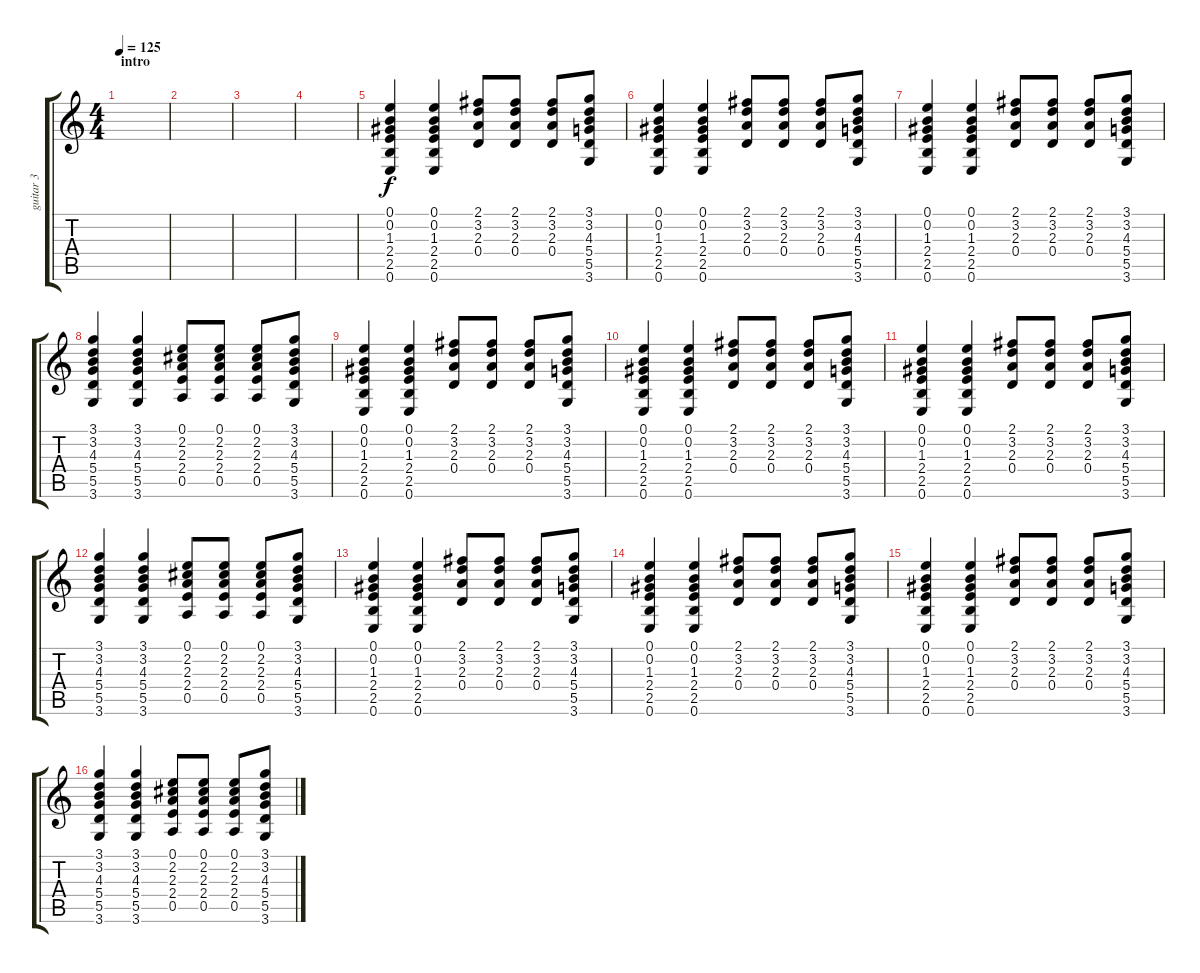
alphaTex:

\track ("guitar 3" "guitar 3") {instrument acousticguitarsteel}
\staff {score tabs}
\tuning (E4 B3 G3 D3 A2 E2) {hide}
\ts (4 4)
\section ("" "intro")
\tempo 125
\clef g2
\ks c
|
|
|
|
(0.1 0.2 1.3 2.4 2.5 0.6).4 (0.1 0.2 1.3 2.4 2.5 0.6).4 (2.1 3.2 2.3 0.4).8 (2.1 3.2 2.3 0.4).8 (2.1 3.2 2.3 0.4).8 (3.1 3.2 4.3 5.4 5.5 3.6).8 |
(0.1 0.2 1.3 2.4 2.5 0.6).4 (0.1 0.2 1.3 2.4 2.5 0.6).4 (2.1 3.2 2.3 0.4).8 (2.1 3.2 2.3 0.4).8 (2.1 3.2 2.3 0.4).8 (3.1 3.2 4.3 5.4 5.5 3.6).8 |
(0.1 0.2 1.3 2.4 2.5 0.6).4 (0.1 0.2 1.3 2.4 2.5 0.6).4 (2.1 3.2 2.3 0.4).8 (2.1 3.2 2.3 0.4).8 (2.1 3.2 2.3 0.4).8 (3.1 3.2 4.3 5.4 5.5 3.6).8 |
(3.1 3.2 4.3 5.4 5.5 3.6).4 (3.1 3.2 4.3 5.4 5.5 3.6).4 (0.1 2.2 2.3 2.4 0.5).8 (0.1 2.2 2.3 2.4 0.5).8 (0.1 2.2 2.3 2.4 0.5).8 (3.1 3.2 4.3 5.4 5.5 3.6).8 |
(0.1 0.2 1.3 2.4 2.5 0.6).4 (0.1 0.2 1.3 2.4 2.5 0.6).4 (2.1 3.2 2.3 0.4).8 (2.1 3.2 2.3 0.4).8 (2.1 3.2 2.3 0.4).8 (3.1 3.2 4.3 5.4 5.5 3.6).8 |
(0.1 0.2 1.3 2.4 2.5 0.6).4 (0.1 0.2 1.3 2.4 2.5 0.6).4 (2.1 3.2 2.3 0.4).8 (2.1 3.2 2.3 0.4).8 (2.1 3.2 2.3 0.4).8 (3.1 3.2 4.3 5.4 5.5 3.6).8 |
(0.1 0.2 1.3 2.4 2.5 0.6).4 (0.1 0.2 1.3 2.4 2.5 0.6).4 (2.1 3.2 2.3 0.4).8 (2.1 3.2 2.3 0.4).8 (2.1 3.2 2.3 0.4).8 (3.1 3.2 4.3 5.4 5.5 3.6).8 |
(3.1 3.2 4.3 5.4 5.5 3.6).4 (3.1 3.2 4.3 5.4 5.5 3.6).4 (0.1 2.2 2.3 2.4 0.5).8 (0.1 2.2 2.3 2.4 0.5).8 (0.1 2.2 2.3 2.4 0.5).8 (3.1 3.2 4.3 5.4 5.5 3.6).8 |
(0.1 0.2 1.3 2.4 2.5 0.6).4 (0.1 0.2 1.3 2.4 2.5 0.6).4 (2.1 3.2 2.3 0.4).8 (2.1 3.2 2.3 0.4).8 (2.1 3.2 2.3 0.4).8 (3.1 3.2 4.3 5.4 5.5 3.6).8 |
(0.1 0.2 1.3 2.4 2.5 0.6).4 (0.1 0.2 1.3 2.4 2.5 0.6).4 (2.1 3.2 2.3 0.4).8 (2.1 3.2 2.3 0.4).8 (2.1 3.2 2.3 0.4).8 (3.1 3.2 4.3 5.4 5.5 3.6).8 |
(0.1 0.2 1.3 2.4 2.5 0.6).4 (0.1 0.2 1.3 2.4 2.5 0.6).4 (2.1 3.2 2.3 0.4).8 (2.1 3.2 2.3 0.4).8 (2.1 3.2 2.3 0.4).8 (3.1 3.2 4.3 5.4 5.5 3.6).8 |
(3.1 3.2 4.3 5.4 5.5 3.6).4 (3.1 3.2 4.3 5.4 5.5 3.6).4 (0.1 2.2 2.3 2.4 0.5).8 (0.1 2.2 2.3 2.4 0.5).8 (0.1 2.2 2.3 2.4 0.5).8 (3.1 3.2 4.3 5.4 5.5 3.6).8
